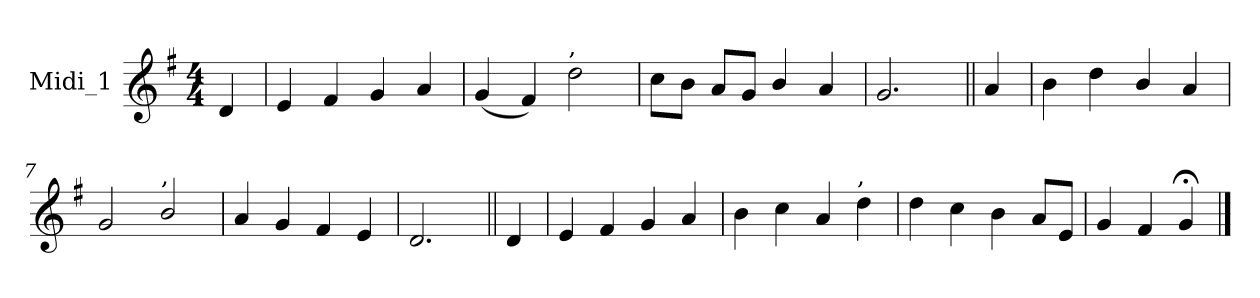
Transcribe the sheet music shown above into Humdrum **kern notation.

**kern
*part1
*staff1
*I"Midi_1
*clefG2
*k[f#]
*G:
*M4/4
=
4d
=1
4e
4f#
4g
4a
=2
(<4g
4f#)
!LO:TX:a:t=,
2dd
=3
8ccL
8bJ
8aL
8g/J
4b/
4a
=4
2.g
!!LO:LB:g=z
=5||
4a
=6
4b
4dd
4b/
4a
=7
2g
!LO:TX:a:t=,
2b/
=8
4a
4g
4f#
4e
=9
2.d
!!LO:LB:g=z
=10||
4d
=11
4e
4f#
4g
4a
=12
4b
4cc
4a
!LO:TX:a:t=,
4dd
=13
4dd
4cc
4b
8aL
8eJ
=14
4g
4f#
4g;<
==
*-
